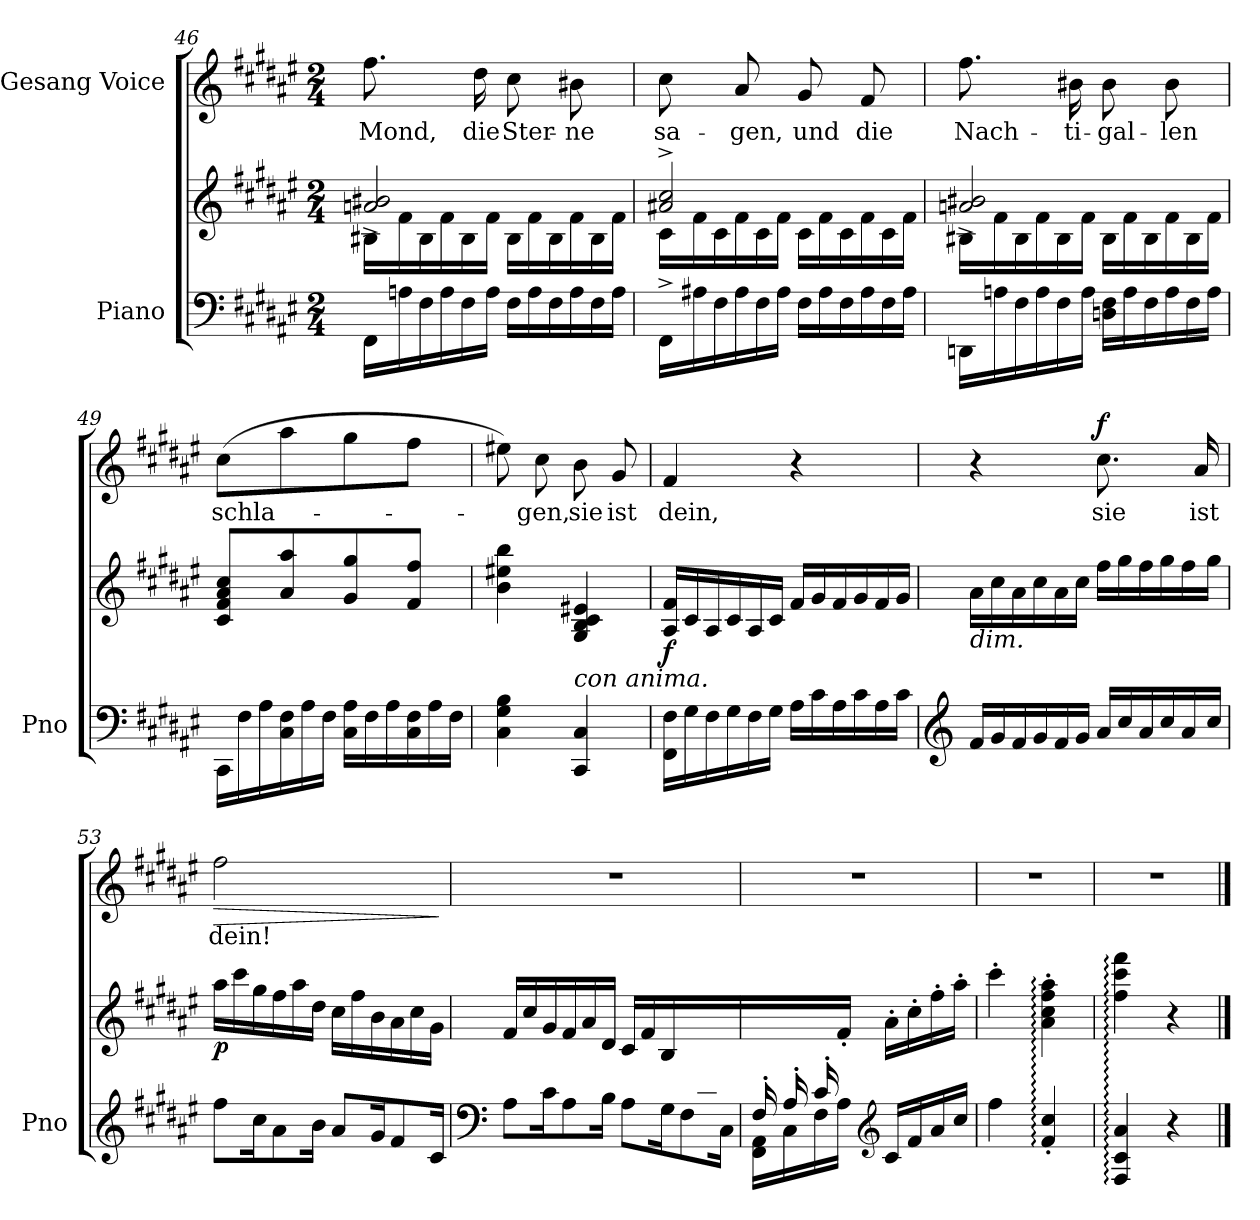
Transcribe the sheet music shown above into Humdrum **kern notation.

**kern	**kern	**dynam	**kern	**text	**dynam
*part2	*part2	*part2	*part1	*part1	*part1
*staff3	*staff2	*staff2/3	*staff1	*staff1	*staff1
*I"Piano	*	*	*I"Gesang Voice	*	*
*I'Pno	*	*	*	*	*
*clefF4	*clefG2	*	*clefG2	*	*
*k[f#c#g#d#a#e#]	*k[f#c#g#d#a#e#]	*	*k[f#c#g#d#a#e#]	*	*
*M2/4	*M2/4	*	*M2/4	*	*
*Xtuplet	*Xtuplet	*	*	*	*
=46	=46	=46	=46	=46	=46
*	*^	*	*	*	*
24FF#\LL	24B#X\LL	2an/^ 2b#X/^	.	8.ff#\	Mond,	.
24An\	24f#\	.	.	.	.	.
24F#\	24B#\	.	.	.	.	.
24A\	24f#\	.	.	.	.	.
24F#\	24B#\	.	.	.	.	.
.	.	.	.	16dd#\	die	.
24A\JJ	24f#\JJ	.	.	.	.	.
24F#\LL	24B#\LL	.	.	8cc#\	Ster-	.
24A\	24f#\	.	.	.	.	.
24F#\	24B#\	.	.	.	.	.
24A\	24f#\	.	.	8b#X\	-ne	.
24F#\	24B#\	.	.	.	.	.
24A\JJ	24f#\JJ	.	.	.	.	.
=47	=47	=47	=47	=47	=47	=47
24FF#^\LL	2a#X/^ 2cc#/^	24c#\LL	.	8cc#\	sa-	.
24A#X\	.	24f#\	.	.	.	.
24F#\	.	24c#\	.	.	.	.
24A#\	.	24f#\	.	8a#/	-gen,	.
24F#\	.	24c#\	.	.	.	.
24A#\JJ	.	24f#\JJ	.	.	.	.
24F#\LL	.	24c#\LL	.	8g#/	und	.
24A#\	.	24f#\	.	.	.	.
24F#\	.	24c#\	.	.	.	.
24A#\	.	24f#\	.	8f#/	die	.
24F#\	.	24c#\	.	.	.	.
24A#\JJ	.	24f#\JJ	.	.	.	.
=48	=48	=48	=48	=48	=48	=48
24DDn\LL	24B#X\LL	2an/^ 2b#X/^	.	8.ff#\	Nach-	.
24An\	24f#\	.	.	.	.	.
24F#\	24B#\	.	.	.	.	.
24A\	24f#\	.	.	.	.	.
24F#\	24B#\	.	.	.	.	.
.	.	.	.	16b#X\	-ti-	.
24A\JJ	24f#\JJ	.	.	.	.	.
24Dn\ 24F#\LL	24B#\LL	.	.	8b#\	-gal-	.
24A\	24f#\	.	.	.	.	.
24F#\	24B#\	.	.	.	.	.
24A\	24f#\	.	.	8b#\	-len	.
24F#\	24B#\	.	.	.	.	.
24A\JJ	24f#\JJ	.	.	.	.	.
*	*v	*v	*	*	*	*
=49	=49	=49	=49	=49	=49
24CC#\LL	8c#/ 8f#/ 8a#/ 8cc#/L	.	(8cc#\L	schla-	.
24F#\	.	.	.	.	.
24A#\	.	.	.	.	.
24C#\ 24F#\	8a#/ 8aa#/	.	8aa#\	.	.
24A#\	.	.	.	.	.
24F#\JJ	.	.	.	.	.
24C#\ 24A#\LL	8g#/ 8gg#/	.	8gg#\	.	.
24F#\	.	.	.	.	.
24A#\	.	.	.	.	.
24C#\ 24F#\	8f#/ 8ff#/J	.	8ff#\J	.	.
24A#\	.	.	.	.	.
24F#\JJ	.	.	.	.	.
=50	=50	=50	=50	=50	=50
4C#\ 4G#\ 4B\	4b\ 4ee#X\ 4bb\	.	8ee#X\)	.	.
.	.	.	8cc#\	-gen,	.
!LO:TX:i:t=con anima.	!	!	!	!	!
4CC#/ 4C#/	4G#/ 4B/ 4c#/ 4e#X/	.	8b\	sie	.
.	.	.	8g#/	ist	.
=51	=51	=51	=51	=51	=51
!	!	!LO:DY:b	!	!	!
24FF#\ 24F#\LL	24A#/ 24f#/LL	f	4f#/	dein,	.
24G#\	24c#/	.	.	.	.
24F#\	24A#/	.	.	.	.
24G#\	24c#/	.	.	.	.
24F#\	24A#/	.	.	.	.
24G#\JJ	24c#/JJ	.	.	.	.
24A#\LL	24f#/LL	.	4r	.	.
24c#\	24g#/	.	.	.	.
24A#\	24f#/	.	.	.	.
24c#\	24g#/	.	.	.	.
24A#\	24f#/	.	.	.	.
24c#\JJ	24g#/JJ	.	.	.	.
=52	=52	=52	=52	=52	=52
*clefG2	*	*	*	*	*
!	!LO:TX:b:i:t=dim.	!	!	!	!
24f#/LL	24a#\LL	.	4r	.	.
24g#/	24cc#\	.	.	.	.
24f#/	24a#\	.	.	.	.
24g#/	24cc#\	.	.	.	.
24f#/	24a#\	.	.	.	.
24g#/JJ	24cc#\JJ	.	.	.	.
!	!	!	!	!	!LO:DY:a
24a#/LL	24ff#\LL	.	8.cc#\	sie	f
24cc#/	24gg#\	.	.	.	.
24a#/	24ff#\	.	.	.	.
24cc#/	24gg#\	.	.	.	.
24a#/	24ff#\	.	.	.	.
.	.	.	16a#/	ist	.
24cc#/JJ	24gg#\JJ	.	.	.	.
=53	=53	=53	=53	=53	=53
!	!	!LO:DY:b	!	!	!LO:HP:b
12ff#\L	24aa#\LL	p	2ff#\	dein!	>
.	24ccc#\	.	.	.	.
24cc#\K	24gg#\	.	.	.	.
12a#\	24ff#\	.	.	.	.
.	24aa#\	.	.	.	.
24b\Jk	24dd#\JJ	.	.	.	.
12a#/L	24cc#\LL	.	.	.	.
.	24ff#\	.	.	.	.
24g#/K	24b\	.	.	.	.
12f#/	24a#\	.	.	.	.
.	24cc#\	.	.	.	.
24c#/Jk	24g#\JJ	.	.	.	.
.	.	.	.	.	]
=54	=54	=54	=54	=54	=54
*clefF4	*	*	*	*	*
*^	*	*	*	*	*
4.ryy	12A#\L	24f#/LL	.	2r	.	.
.	.	24cc#/	.	.	.	.
.	24c#\K	24g#/	.	.	.	.
.	12A#\	24f#/	.	.	.	.
.	.	24a#/	.	.	.	.
.	24B\Jk	24d#/JJ	.	.	.	.
.	12A#\L	24c#/LL	.	.	.	.
.	.	24f#/	.	.	.	.
.	24G#\K	24B/	.	.	.	.
24A#/	12F#\	8ryy	.	.	.	.
24c#/	.	.	.	.	.	.
24G#/JJ	24C#\Jk	.	.	.	.	.
=55	=55	=55	=55	=55	=55	=55
16F#'>/LL	16FF#\ 16AA#\LL	8.ryy	.	2r	.	.
16A#'>/	16C#\	.	.	.	.	.
16c#'>/	16F#\	.	.	.	.	.
4ryy	16A#\JJ	16f#'>\JJ	.	.	.	.
*clefG2	*	*	*	*	*	*
.	16c#/LL	16a#'\LL	.	.	.	.
.	16f#/	16cc#'\	.	.	.	.
.	16a#/	16ff#'\	.	.	.	.
16ryy	16cc#/JJ	16aa#'\JJ	.	.	.	.
*v	*v	*	*	*	*	*
=56	=56	=56	=56	=56	=56
4ff#\	4ccc#'\	.	2r	.	.
4f#/::' 4cc#/::'	4a#\::' 4cc#\::' 4ff#\::' 4aa#\::'	.	.	.	.
=57	=57	=57	=57	=57	=57
4F#/:: 4c#/:: 4a#/::	4ff#\:: 4ccc#\:: 4fff#\::	.	2r	.	.
4r	4r	.	.	.	.
==	==	==	==	==	==
*-	*-	*-	*-	*-	*-
